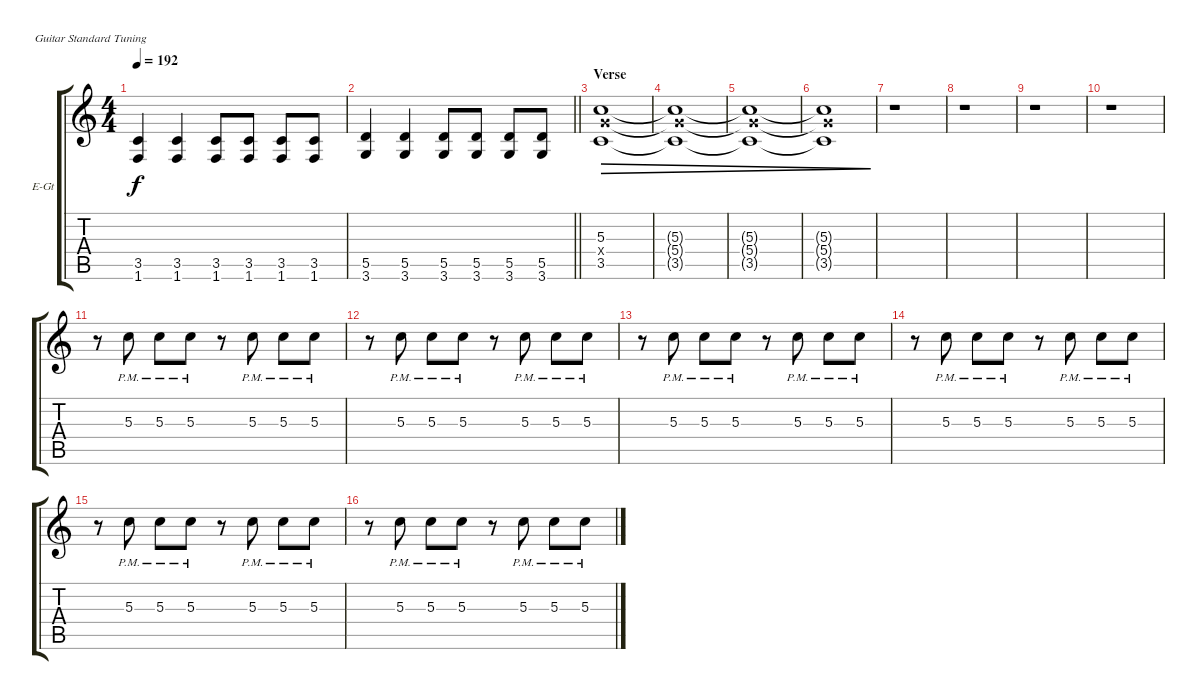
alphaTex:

\defaultSystemsLayout 4
\bracketExtendMode groupsimilarinstruments
\firstSystemTrackNameOrientation horizontal
\otherSystemsTrackNameOrientation horizontal
\track ("Guitar 2" "E-Gt") {instrument overdrivenguitar}
\staff {score tabs}
\tuning (E4 B3 G3 D3 A2 E2)
\ts (4 4)
\tempo 192
\clef g2
\ks c
(1.6 3.5).4{dy f} (1.6 3.5).4 (1.6 3.5).8 (1.6 3.5).8 (1.6 3.5).8 (1.6 3.5).8 |
\barLineRight lightlight
(3.6 5.5).4 (3.6 5.5).4 (3.6 5.5).8 (3.6 5.5).8 (3.6 5.5).8 (3.6 5.5).8 |
\section ("" "Verse")
(3.5 5.4{x} 5.3).1{dec} |
(3.5{t} 5.4{x t} 5.3{t}).1{dec} |
(3.5{t} 5.4{x t} 5.3{t}).1{dec} |
(3.5{t} 5.4{x t} 5.3{t}).1{dec} |
r.1 |
r.1 |
r.1 |
r.1 |
r.8 5.3{pm}.8 5.3{pm}.8 5.3{pm}.8 r.8 5.3{pm}.8 5.3{pm}.8 5.3{pm}.8 |
r.8 5.3{pm}.8 5.3{pm}.8 5.3{pm}.8 r.8 5.3{pm}.8 5.3{pm}.8 5.3{pm}.8 |
r.8 5.3{pm}.8 5.3{pm}.8 5.3{pm}.8 r.8 5.3{pm}.8 5.3{pm}.8 5.3{pm}.8 |
r.8 5.3{pm}.8 5.3{pm}.8 5.3{pm}.8 r.8 5.3{pm}.8 5.3{pm}.8 5.3{pm}.8 |
r.8 5.3{pm}.8 5.3{pm}.8 5.3{pm}.8 r.8 5.3{pm}.8 5.3{pm}.8 5.3{pm}.8 |
r.8 5.3{pm}.8 5.3{pm}.8 5.3{pm}.8 r.8 5.3{pm}.8 5.3{pm}.8 5.3{pm}.8
